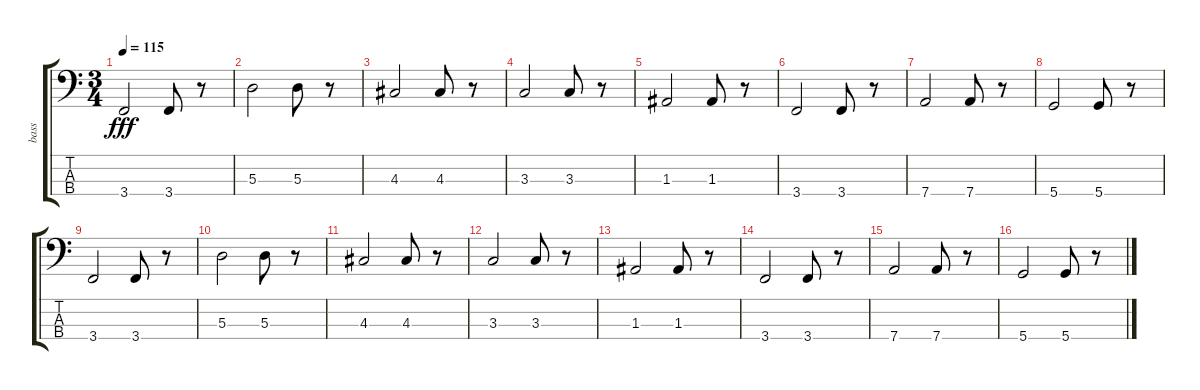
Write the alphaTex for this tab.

\track ("bass" "bass") {instrument electricbassfinger}
\staff {score tabs}
\tuning (G2 D2 A1 D1) {hide}
\ts (3 4)
\tempo 115
\clef f4
\ks c
3.4.2{dy fff} 3.4.8 r.8 |
5.3.2 5.3.8 r.8 |
4.3.2 4.3.8 r.8 |
3.3.2 3.3.8 r.8 |
1.3.2 1.3.8 r.8 |
3.4.2 3.4.8 r.8 |
7.4.2 7.4.8 r.8 |
5.4.2 5.4.8 r.8 |
3.4.2 3.4.8 r.8 |
5.3.2 5.3.8 r.8 |
4.3.2 4.3.8 r.8 |
3.3.2 3.3.8 r.8 |
1.3.2 1.3.8 r.8 |
3.4.2 3.4.8 r.8 |
7.4.2 7.4.8 r.8 |
5.4.2 5.4.8 r.8
